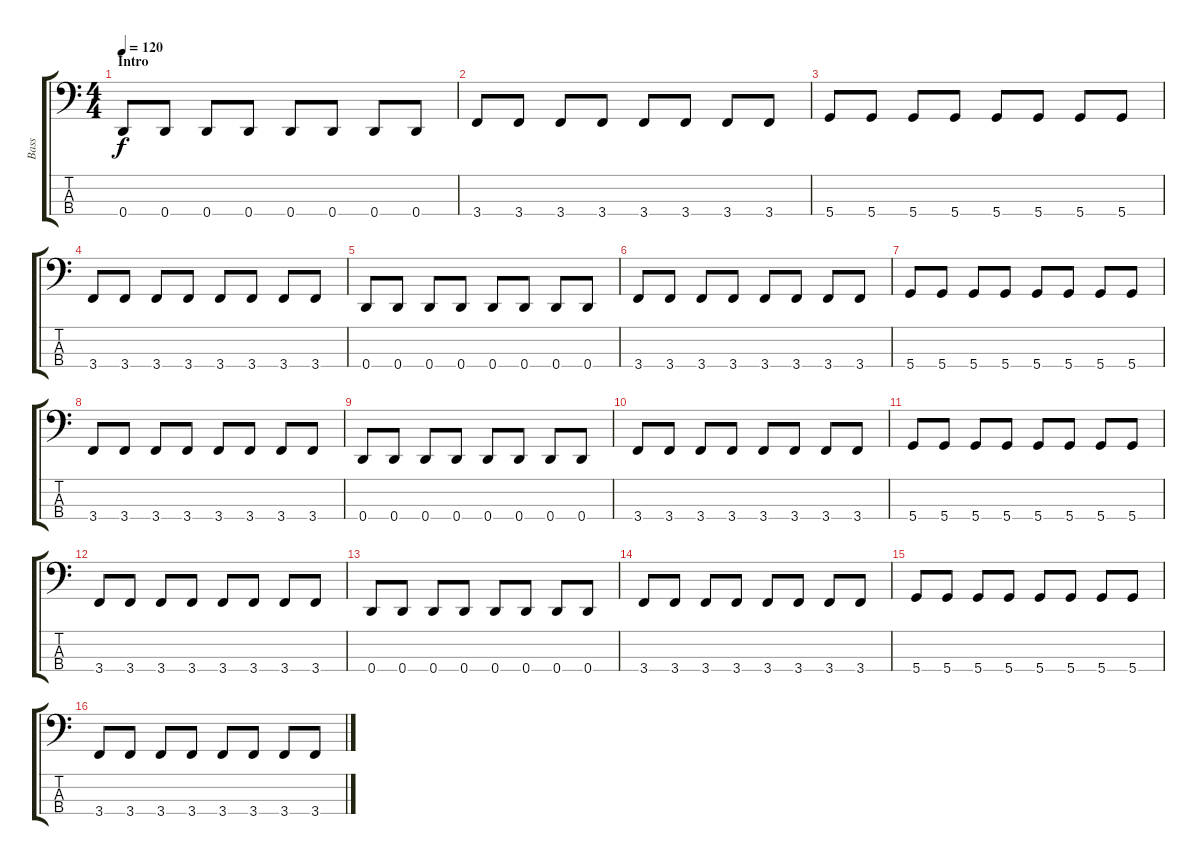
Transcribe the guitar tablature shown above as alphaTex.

\track ("Bass" "Bass") {instrument electricbassfinger}
\staff {score tabs}
\tuning (G2 D2 A1 D1) {hide}
\ts (4 4)
\section ("" "Intro")
\tempo 120
\clef f4
\ks c
0.4.8{dy f instrument electricbassfinger} 0.4.8 0.4.8 0.4.8 0.4.8 0.4.8 0.4.8 0.4.8 |
3.4.8 3.4.8 3.4.8 3.4.8 3.4.8 3.4.8 3.4.8 3.4.8 |
5.4.8 5.4.8 5.4.8 5.4.8 5.4.8 5.4.8 5.4.8 5.4.8 |
3.4.8 3.4.8 3.4.8 3.4.8 3.4.8 3.4.8 3.4.8 3.4.8 |
0.4.8 0.4.8 0.4.8 0.4.8 0.4.8 0.4.8 0.4.8 0.4.8 |
3.4.8 3.4.8 3.4.8 3.4.8 3.4.8 3.4.8 3.4.8 3.4.8 |
5.4.8 5.4.8 5.4.8 5.4.8 5.4.8 5.4.8 5.4.8 5.4.8 |
3.4.8 3.4.8 3.4.8 3.4.8 3.4.8 3.4.8 3.4.8 3.4.8 |
0.4.8 0.4.8 0.4.8 0.4.8 0.4.8 0.4.8 0.4.8 0.4.8 |
3.4.8 3.4.8 3.4.8 3.4.8 3.4.8 3.4.8 3.4.8 3.4.8 |
5.4.8 5.4.8 5.4.8 5.4.8 5.4.8 5.4.8 5.4.8 5.4.8 |
3.4.8 3.4.8 3.4.8 3.4.8 3.4.8 3.4.8 3.4.8 3.4.8 |
0.4.8 0.4.8 0.4.8 0.4.8 0.4.8 0.4.8 0.4.8 0.4.8 |
3.4.8 3.4.8 3.4.8 3.4.8 3.4.8 3.4.8 3.4.8 3.4.8 |
5.4.8 5.4.8 5.4.8 5.4.8 5.4.8 5.4.8 5.4.8 5.4.8 |
3.4.8 3.4.8 3.4.8 3.4.8 3.4.8 3.4.8 3.4.8 3.4.8
